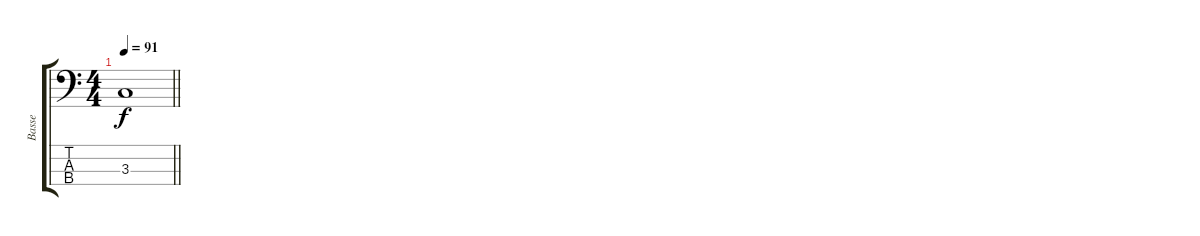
\track ("Basse" "Basse") {instrument electricbassfinger}
\staff {score tabs}
\tuning (G2 D2 A1 E1) {hide}
\ts (4 4)
\tempo 91
\clef f4
\barLineRight lightlight
\ks c
3.3.1{dy f}
